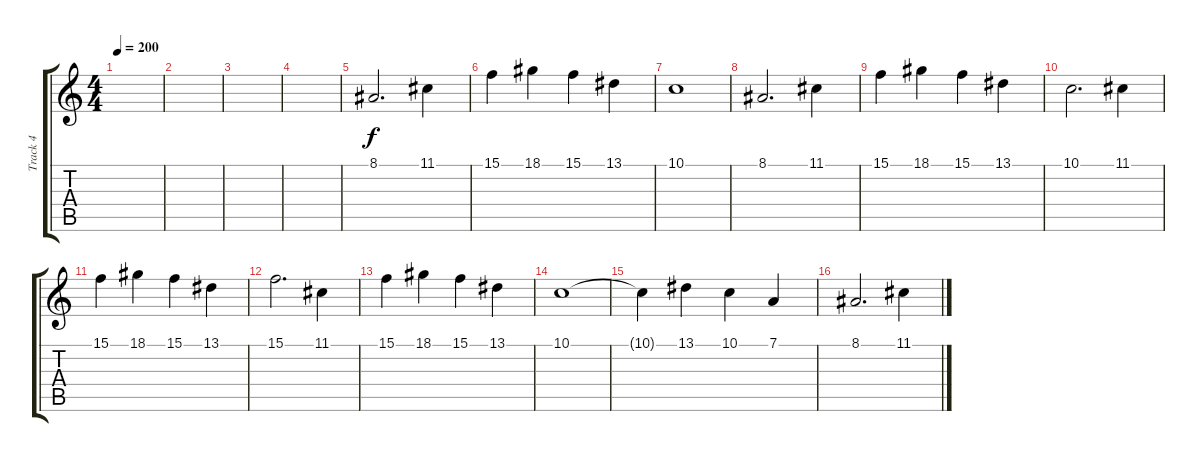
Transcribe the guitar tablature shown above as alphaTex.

\track ("Track 4" "Track 4") {instrument stringensemble1}
\staff {score tabs}
\tuning (D4 A3 F3 C3 G2 C2) {hide}
\ts (4 4)
\tempo 200
\clef g2
\ks c
|
|
|
|
8.1.2{d} 11.1.4 |
15.1.4 18.1.4 15.1.4 13.1.4 |
10.1.1 |
8.1.2{d} 11.1.4 |
15.1.4 18.1.4 15.1.4 13.1.4 |
10.1.2{d} 11.1.4 |
15.1.4 18.1.4 15.1.4 13.1.4 |
15.1.2{d} 11.1.4 |
15.1.4 18.1.4 15.1.4 13.1.4 |
10.1.1 |
10.1{t}.4 13.1.4 10.1.4 7.1.4 |
8.1.2{d} 11.1.4
